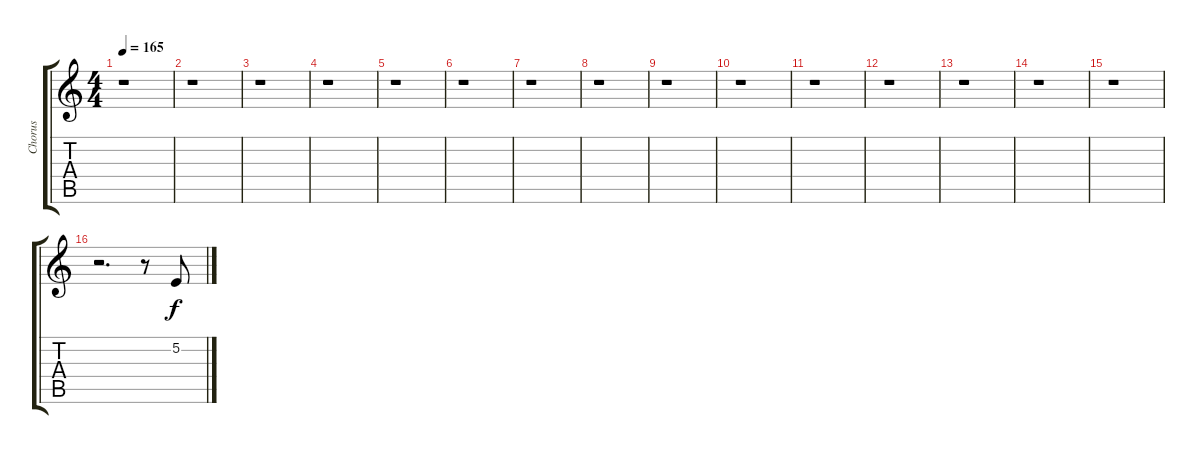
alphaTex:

\track ("Chorus" "Chorus") {instrument vibraphone}
\staff {score tabs}
\tuning (E4 B3 G3 D3 A2 E2) {hide}
\ts (4 4)
\tempo 165
\clef g2
\ks c
r.1{dy f} |
r.1 |
r.1 |
r.1 |
r.1 |
r.1 |
r.1 |
r.1 |
r.1 |
r.1 |
r.1 |
r.1 |
r.1 |
r.1 |
r.1 |
r.2{d} r.8 5.2.8
